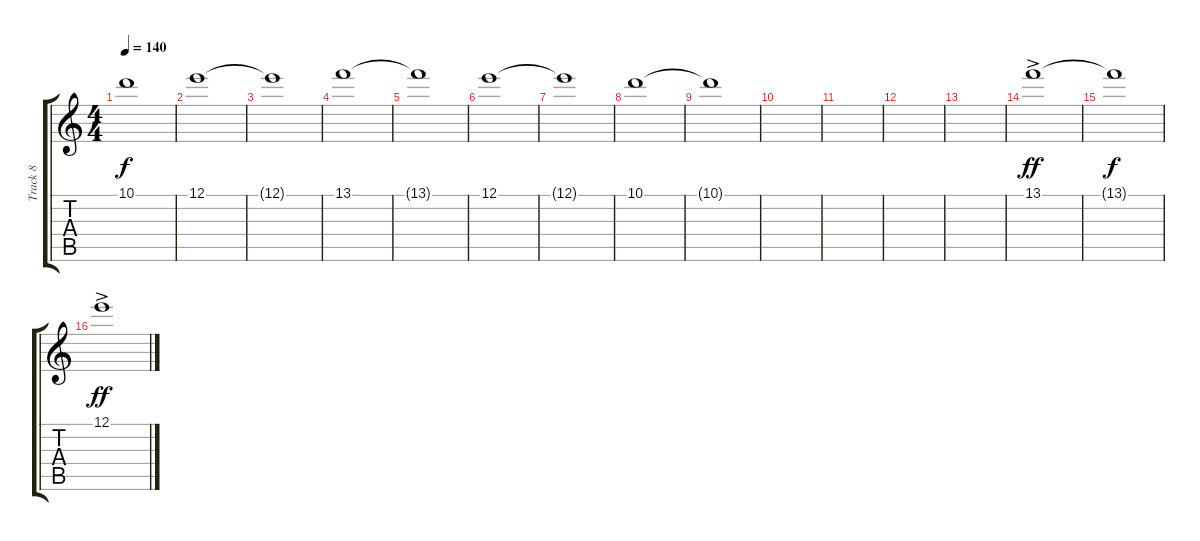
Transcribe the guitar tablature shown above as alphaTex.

\track ("Track 8" "Track 8") {instrument vibraphone}
\staff {score tabs}
\tuning (E5 B4 G4 D4 A3 E3) {hide}
\ts (4 4)
\tempo 140
\clef g2
\ks c
10.1{t}.1{dy f} |
12.1.1 |
12.1{t}.1 |
13.1.1 |
13.1{t}.1 |
12.1.1 |
12.1{t}.1 |
10.1.1 |
10.1{t}.1 |
|
|
|
|
13.1{ac}.1{dy ff} |
13.1{t}.1{dy f} |
12.1{ac}.1{dy ff}
